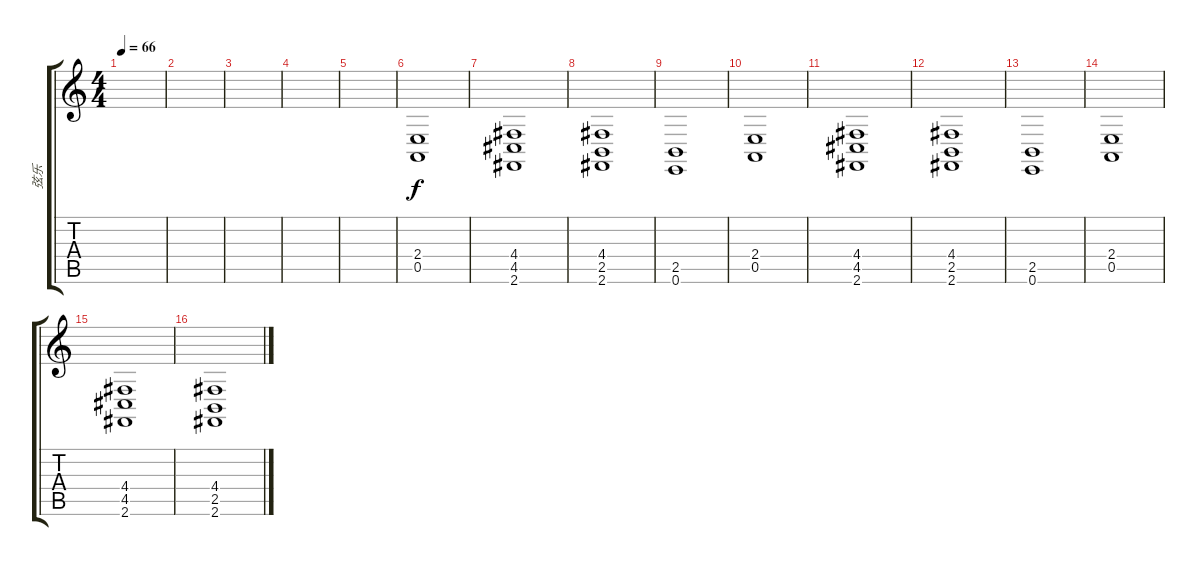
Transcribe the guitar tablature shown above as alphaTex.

\track ("弦乐" "弦乐") {instrument stringensemble2}
\staff {score tabs}
\tuning (E4 B3 G3 D3 A2 E2) {hide}
\ts (4 4)
\tempo 66
\clef g2
\ks c
|
|
|
|
|
(2.4 0.5).1 |
(4.4 4.5 2.6).1 |
(4.4 2.5 2.6).1 |
(2.5 0.6).1 |
(2.4 0.5).1 |
(4.4 4.5 2.6).1 |
(4.4 2.5 2.6).1 |
(2.5 0.6).1 |
(2.4 0.5).1 |
(4.4 4.5 2.6).1 |
(4.4 2.5 2.6).1
